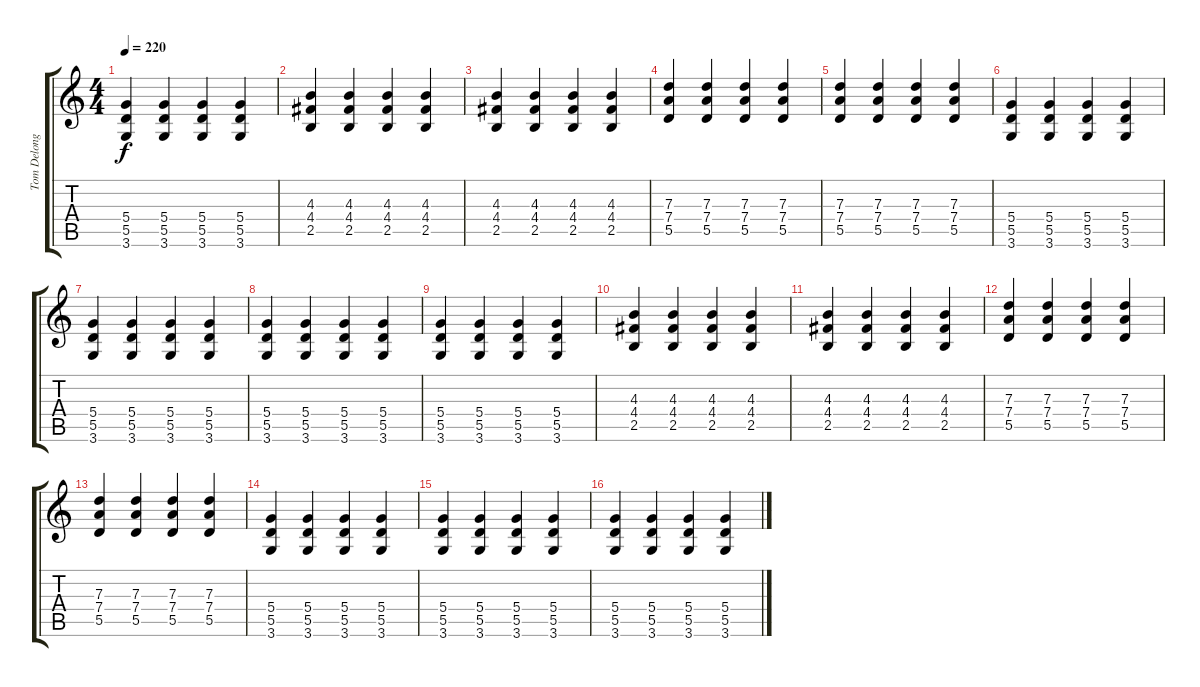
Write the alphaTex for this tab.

\track ("Tom Delonge" "Tom Delong") {instrument distortionguitar}
\staff {score tabs}
\tuning (E4 B3 G3 D3 A2 E2) {hide}
\ts (4 4)
\tempo 220
\clef g2
\ks c
(5.4 5.5 3.6).4{dy f} (5.4 5.5 3.6).4 (5.4 5.5 3.6).4 (5.4 5.5 3.6).4 |
(4.3 4.4 2.5).4 (4.3 4.4 2.5).4 (4.3 4.4 2.5).4 (4.3 4.4 2.5).4 |
(4.3 4.4 2.5).4 (4.3 4.4 2.5).4 (4.3 4.4 2.5).4 (4.3 4.4 2.5).4 |
(7.3 7.4 5.5).4 (7.3 7.4 5.5).4 (7.3 7.4 5.5).4 (7.3 7.4 5.5).4 |
(7.3 7.4 5.5).4 (7.3 7.4 5.5).4 (7.3 7.4 5.5).4 (7.3 7.4 5.5).4 |
(5.4 5.5 3.6).4 (5.4 5.5 3.6).4 (5.4 5.5 3.6).4 (5.4 5.5 3.6).4 |
(5.4 5.5 3.6).4 (5.4 5.5 3.6).4 (5.4 5.5 3.6).4 (5.4 5.5 3.6).4 |
(5.4 5.5 3.6).4 (5.4 5.5 3.6).4 (5.4 5.5 3.6).4 (5.4 5.5 3.6).4 |
(5.4 5.5 3.6).4 (5.4 5.5 3.6).4 (5.4 5.5 3.6).4 (5.4 5.5 3.6).4 |
(4.3 4.4 2.5).4 (4.3 4.4 2.5).4 (4.3 4.4 2.5).4 (4.3 4.4 2.5).4 |
(4.3 4.4 2.5).4 (4.3 4.4 2.5).4 (4.3 4.4 2.5).4 (4.3 4.4 2.5).4 |
(7.3 7.4 5.5).4 (7.3 7.4 5.5).4 (7.3 7.4 5.5).4 (7.3 7.4 5.5).4 |
(7.3 7.4 5.5).4 (7.3 7.4 5.5).4 (7.3 7.4 5.5).4 (7.3 7.4 5.5).4 |
(5.4 5.5 3.6).4 (5.4 5.5 3.6).4 (5.4 5.5 3.6).4 (5.4 5.5 3.6).4 |
(5.4 5.5 3.6).4 (5.4 5.5 3.6).4 (5.4 5.5 3.6).4 (5.4 5.5 3.6).4 |
(5.4 5.5 3.6).4 (5.4 5.5 3.6).4 (5.4 5.5 3.6).4 (5.4 5.5 3.6).4
